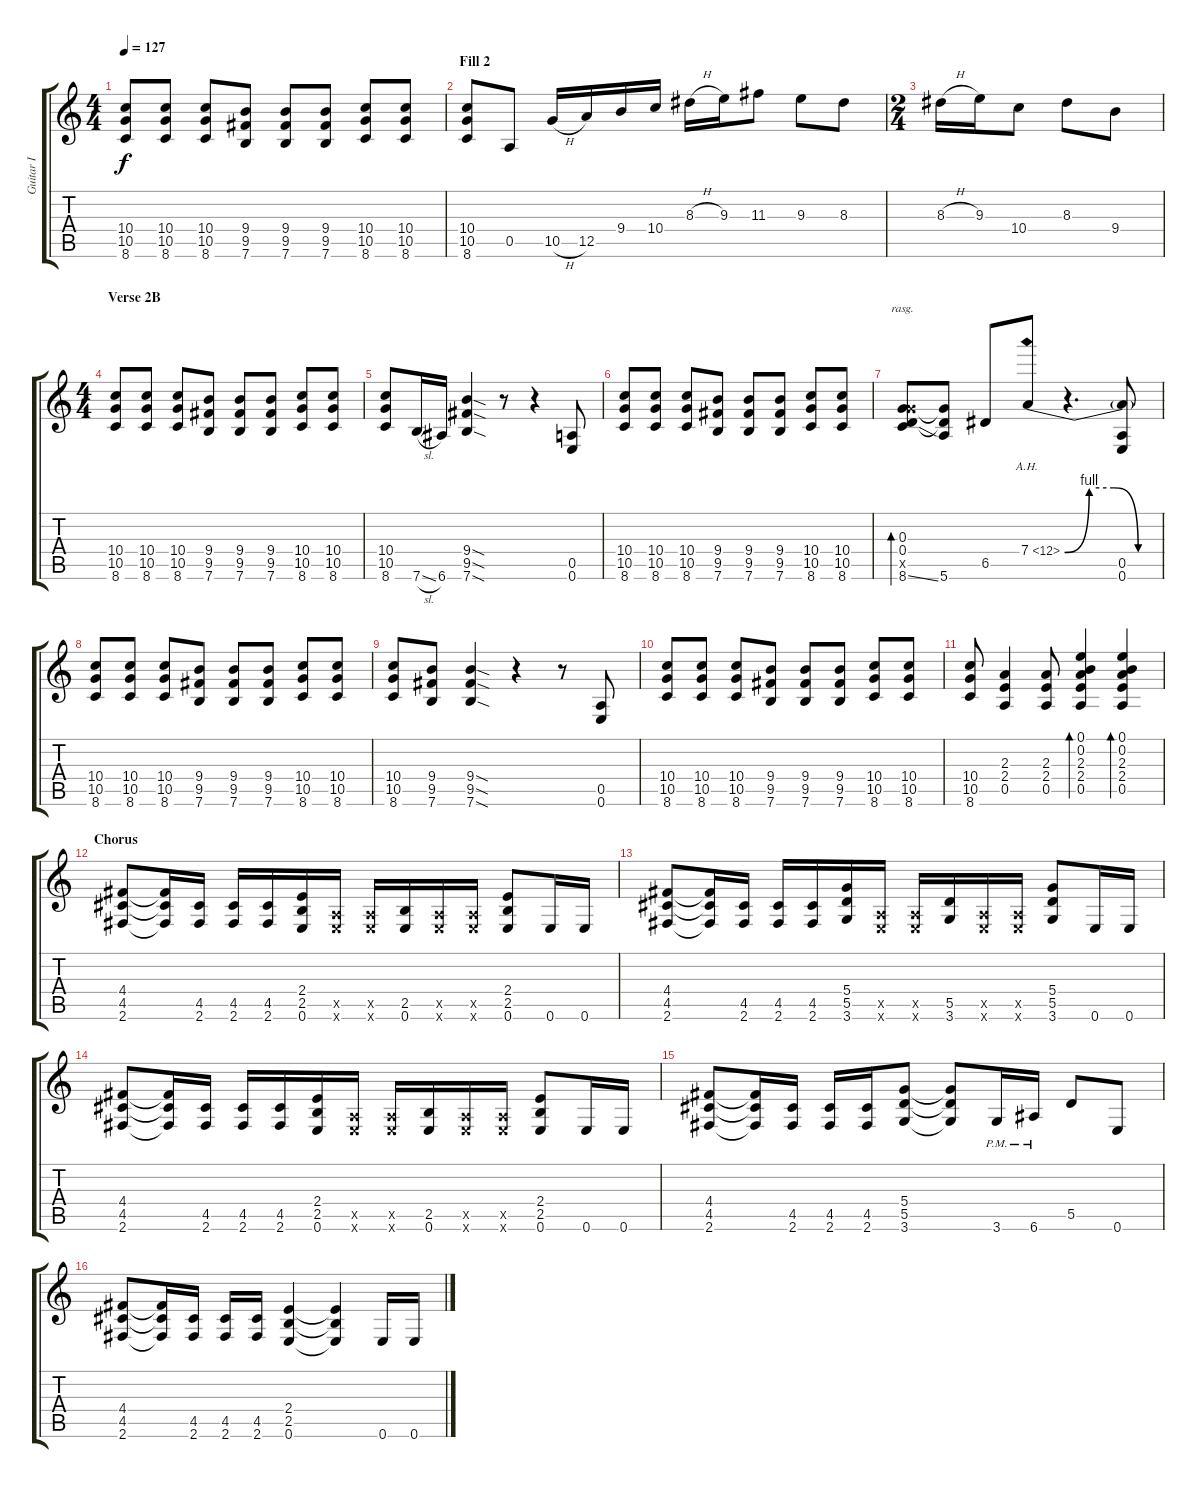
\track ("Guitar I" "Guitar I") {instrument distortionguitar}
\staff {score tabs}
\tuning (E4 B3 G3 D3 A2 E2) {hide}
\ts (4 4)
\tempo 127
\clef g2
\ks c
(10.4 10.5 8.6).8{dy f} (10.4 10.5 8.6).8 (10.4 10.5 8.6).8 (9.4 9.5 7.6).8 (9.4 9.5 7.6).8 (9.4 9.5 7.6).8 (10.4 10.5 8.6).8 (10.4 10.5 8.6).8 |
\section ("" "Fill 2")
(10.4 10.5 8.6).8 0.5.8 10.5{h}.16 12.5.16 9.4.16 10.4.16 8.3{h}.16 9.3.16 11.3.8 9.3.8 8.3.8 |
\ts (2 4)
8.3{h}.16 9.3.16 10.4.8 8.3.8 9.4.8 |
\ts (4 4)
\section ("" "Verse 2B")
(10.4 10.5 8.6).8 (10.4 10.5 8.6).8 (10.4 10.5 8.6).8 (9.4 9.5 7.6).8 (9.4 9.5 7.6).8 (9.4 9.5 7.6).8 (10.4 10.5 8.6).8 (10.4 10.5 8.6).8 |
(10.4 10.5 8.6).8 7.6{sl}.16 6.6.16 (9.4{sod} 9.5{sod} 7.6{sod}).4 r.8 r.4 (0.5 0.6).8 |
(10.4 10.5 8.6).8 (10.4 10.5 8.6).8 (10.4 10.5 8.6).8 (9.4 9.5 7.6).8 (9.4 9.5 7.6).8 (9.4 9.5 7.6).8 (10.4 10.5 8.6).8 (10.4 10.5 8.6).8 |
(0.3 0.4 10.5{x} 8.6{ss}).8{bd 120 rasg ii} (0.3{t} 0.4{t} 5.6).8 6.5.8 7.4{be (custom 0 0 15 4 30 4 45 0 60 0) ah 5}.8 r.4{d} (7.4{t} 0.5 0.6).8 |
(10.4 10.5 8.6).8 (10.4 10.5 8.6).8 (10.4 10.5 8.6).8 (9.4 9.5 7.6).8 (9.4 9.5 7.6).8 (9.4 9.5 7.6).8 (10.4 10.5 8.6).8 (10.4 10.5 8.6).8 |
(10.4 10.5 8.6).8 (9.4 9.5 7.6).8 (9.4{sod} 9.5{sod} 7.6{sod}).4 r.4 r.8 (0.5 0.6).8 |
(10.4 10.5 8.6).8 (10.4 10.5 8.6).8 (10.4 10.5 8.6).8 (9.4 9.5 7.6).8 (9.4 9.5 7.6).8 (9.4 9.5 7.6).8 (10.4 10.5 8.6).8 (10.4 10.5 8.6).8 |
(10.4 10.5 8.6).8 (2.3 2.4 0.5).4 (2.3 2.4 0.5).8 (0.1 0.2 2.3 2.4 0.5).4{bd 60} (0.1 0.2 2.3 2.4 0.5).4{bd 60} |
\section ("" "Chorus")
(4.4 4.5 2.6).8 (4.4{t} 4.5{t} 2.6{t}).16 (4.5 2.6).16 (4.5 2.6).16 (4.5 2.6).16 (2.4 2.5 0.6).16 (0.5{x} 0.6{x}).16 (0.5{x} 0.6{x}).16 (2.5 0.6).16 (0.5{x} 0.6{x}).16 (0.5{x} 0.6{x}).16 (2.4 2.5 0.6).8 0.6.16 0.6.16 |
(4.4 4.5 2.6).8 (4.4{t} 4.5{t} 2.6{t}).16 (4.5 2.6).16 (4.5 2.6).16 (4.5 2.6).16 (5.4 5.5 3.6).16 (0.5{x} 0.6{x}).16 (0.5{x} 0.6{x}).16 (5.5 3.6).16 (0.5{x} 0.6{x}).16 (0.5{x} 0.6{x}).16 (5.4 5.5 3.6).8 0.6.16 0.6.16 |
(4.4 4.5 2.6).8 (4.4{t} 4.5{t} 2.6{t}).16 (4.5 2.6).16 (4.5 2.6).16 (4.5 2.6).16 (2.4 2.5 0.6).16 (0.5{x} 0.6{x}).16 (0.5{x} 0.6{x}).16 (2.5 0.6).16 (0.5{x} 0.6{x}).16 (0.5{x} 0.6{x}).16 (2.4 2.5 0.6).8 0.6.16 0.6.16 |
(4.4 4.5 2.6).8 (4.4{t} 4.5{t} 2.6{t}).16 (4.5 2.6).16 (4.5 2.6).16 (4.5 2.6).16 (5.4 5.5 3.6).8 (5.4{t} 5.5{t} 3.6{t}).8 3.6{pm}.16 6.6{pm}.16 5.5.8 0.6.8 |
(4.4 4.5 2.6).8 (4.4{t} 4.5{t} 2.6{t}).16 (4.5 2.6).16 (4.5 2.6).16 (4.5 2.6).16 (2.4 2.5 0.6).4 (2.4{t} 2.5{t} 0.6{t}).4 0.6.16 0.6.16
